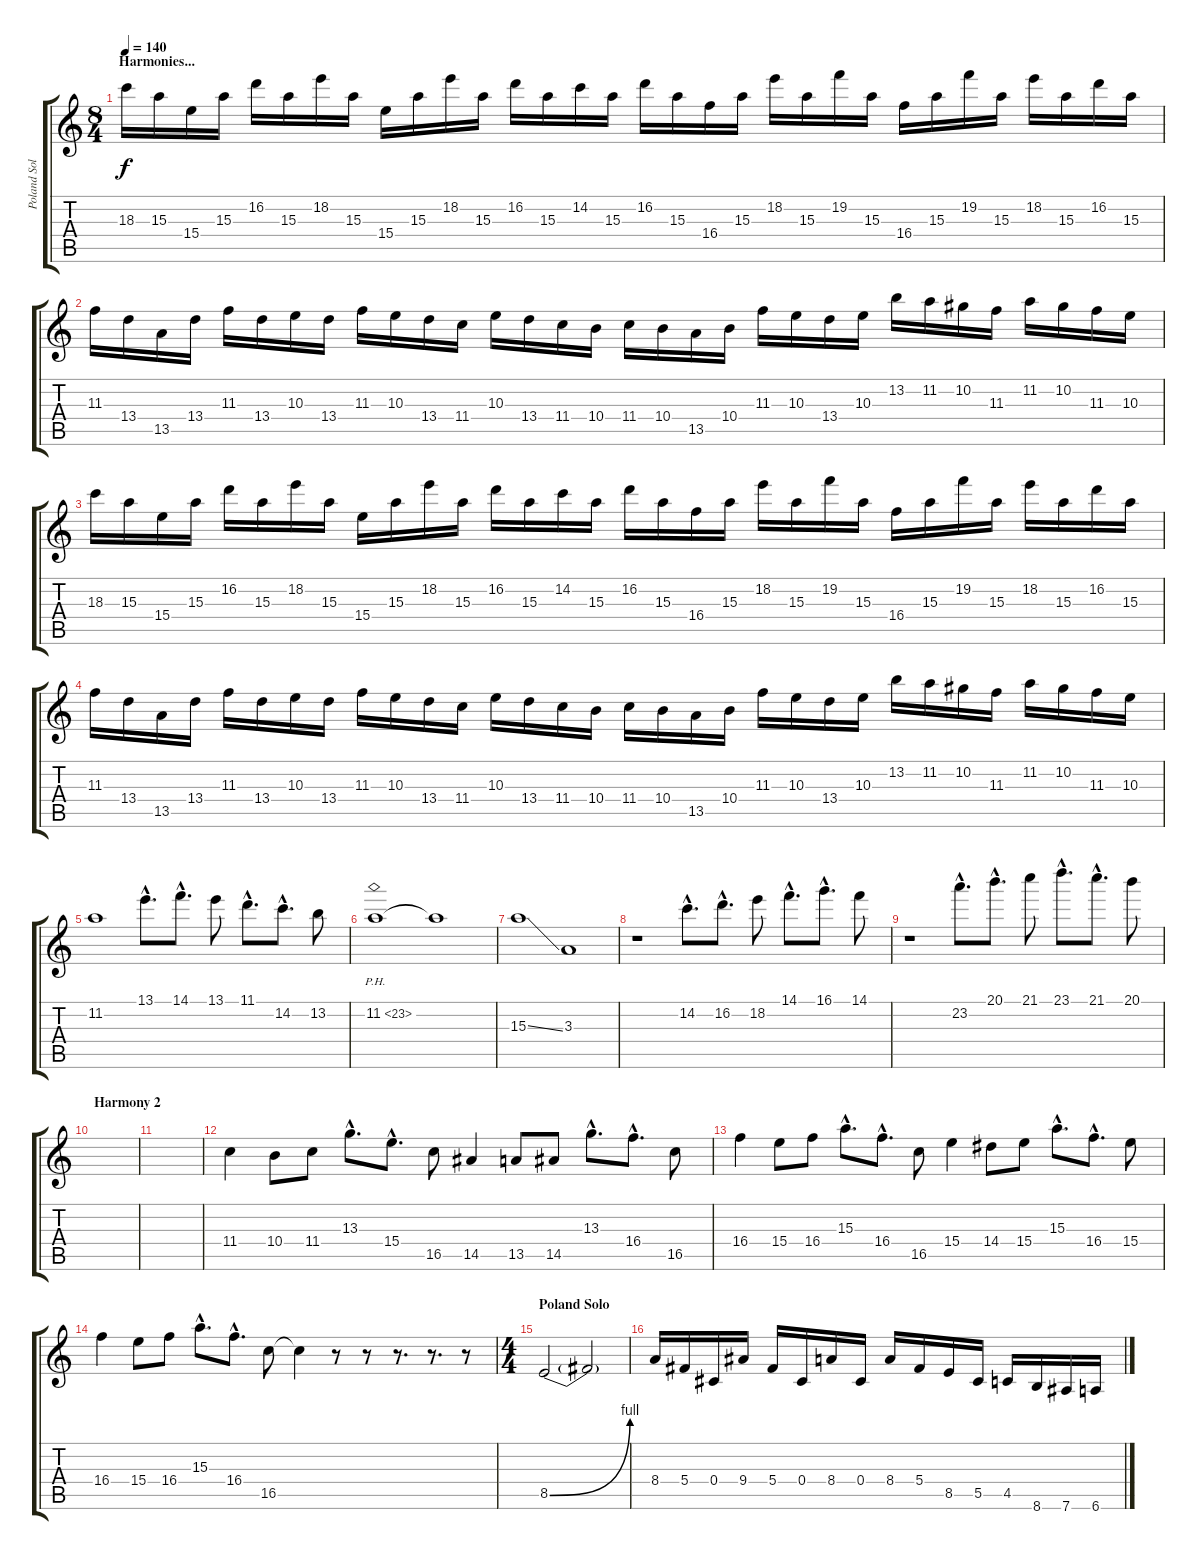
\track ("Poland Solo/Harmony" "Poland Sol") {instrument overdrivenguitar}
\staff {score tabs}
\tuning (Eb4 Bb3 Gb3 Db3 Ab2 Eb2) {hide}
\ts (8 4)
\section ("" "Harmonies...")
\tempo 140
\clef g2
\ks c
18.3.16{dy f} 15.3.16 15.4.16 15.3.16 16.2.16 15.3.16 18.2.16 15.3.16 15.4.16 15.3.16 18.2.16 15.3.16 16.2.16 15.3.16 14.2.16 15.3.16 16.2.16 15.3.16 16.4.16 15.3.16 18.2.16 15.3.16 19.2.16 15.3.16 16.4.16 15.3.16 19.2.16 15.3.16 18.2.16 15.3.16 16.2.16 15.3.16 |
11.3.16 13.4.16 13.5.16 13.4.16 11.3.16 13.4.16 10.3.16 13.4.16 11.3.16 10.3.16 13.4.16 11.4.16 10.3.16 13.4.16 11.4.16 10.4.16 11.4.16 10.4.16 13.5.16 10.4.16 11.3.16 10.3.16 13.4.16 10.3.16 13.2.16 11.2.16 10.2.16 11.3.16 11.2.16 10.2.16 11.3.16 10.3.16 |
18.3.16 15.3.16 15.4.16 15.3.16 16.2.16 15.3.16 18.2.16 15.3.16 15.4.16 15.3.16 18.2.16 15.3.16 16.2.16 15.3.16 14.2.16 15.3.16 16.2.16 15.3.16 16.4.16 15.3.16 18.2.16 15.3.16 19.2.16 15.3.16 16.4.16 15.3.16 19.2.16 15.3.16 18.2.16 15.3.16 16.2.16 15.3.16 |
11.3.16 13.4.16 13.5.16 13.4.16 11.3.16 13.4.16 10.3.16 13.4.16 11.3.16 10.3.16 13.4.16 11.4.16 10.3.16 13.4.16 11.4.16 10.4.16 11.4.16 10.4.16 13.5.16 10.4.16 11.3.16 10.3.16 13.4.16 10.3.16 13.2.16 11.2.16 10.2.16 11.3.16 11.2.16 10.2.16 11.3.16 10.3.16 |
11.2.1 13.1{hac}.8{d} 14.1{hac}.8{d} 13.1.8 11.1{hac}.8{d} 14.2{hac}.8{d} 13.2.8 |
11.2{ph 12}.1 11.2{t}.1 |
15.3{ss}.1 3.3.1 |
r.1 14.2{hac}.8{d} 16.2{hac}.8{d} 18.2.8 14.1{hac}.8{d} 16.1{hac}.8{d} 14.1.8 |
r.1 23.2{hac}.8{d} 20.1{hac}.8{d} 21.1.8 23.1{hac}.8{d} 21.1{hac}.8{d} 20.1.8 |
\section ("" "Harmony 2")
|
|
11.4.4 10.4.8 11.4.8 13.3{hac}.8{d} 15.4{hac}.8{d} 16.5.8 14.5.4 13.5.8 14.5.8 13.3{hac}.8{d} 16.4{hac}.8{d} 16.5.8 |
16.4.4 15.4.8 16.4.8 15.3{hac}.8{d} 16.4{hac}.8{d} 16.5.8 15.4.4 14.4.8 15.4.8 15.3{hac}.8{d} 16.4{hac}.8{d} 15.4.8 |
16.4.4 15.4.8 16.4.8 15.3{hac}.8{d} 16.4{hac}.8{d} 16.5.8 16.5{t}.4 r.8 r.8 r.8{d} r.8{d} r.8 |
\ts (4 4)
\section ("" "Poland Solo")
8.5{be (bend 0 0 60 4)}.2{volume 14} 8.5{t}.2 |
8.4.16 5.4.16 0.4.16 9.4.16 5.4.16 0.4.16 8.4.16 0.4.16 8.4.16 5.4.16 8.5.16 5.5.16 4.5.16 8.6.16 7.6.16 6.6.16
